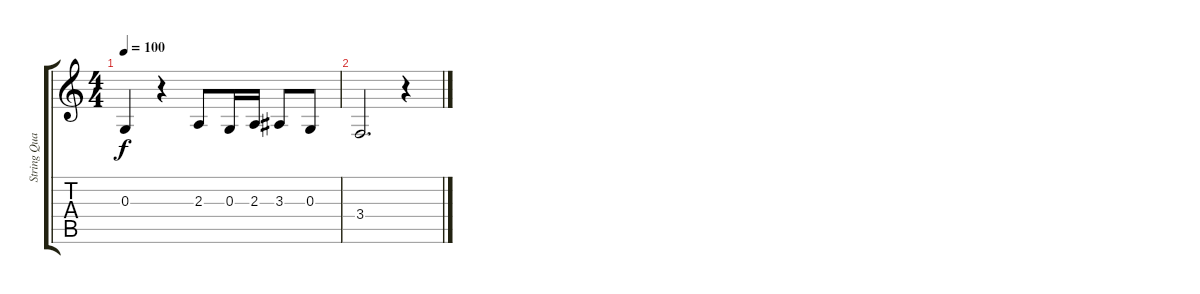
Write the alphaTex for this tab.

\track ("String Quartet 1" "String Qua") {instrument stringensemble1}
\staff {score tabs}
\tuning (E4 B3 G3 D3 A2 E2) {hide}
\ts (4 4)
\tempo 100
\clef g2
\ks c
0.3.4{dy f} r.4 2.3.8 0.3.16 2.3.16 3.3.8 0.3.8 |
3.4.2{d} r.4
